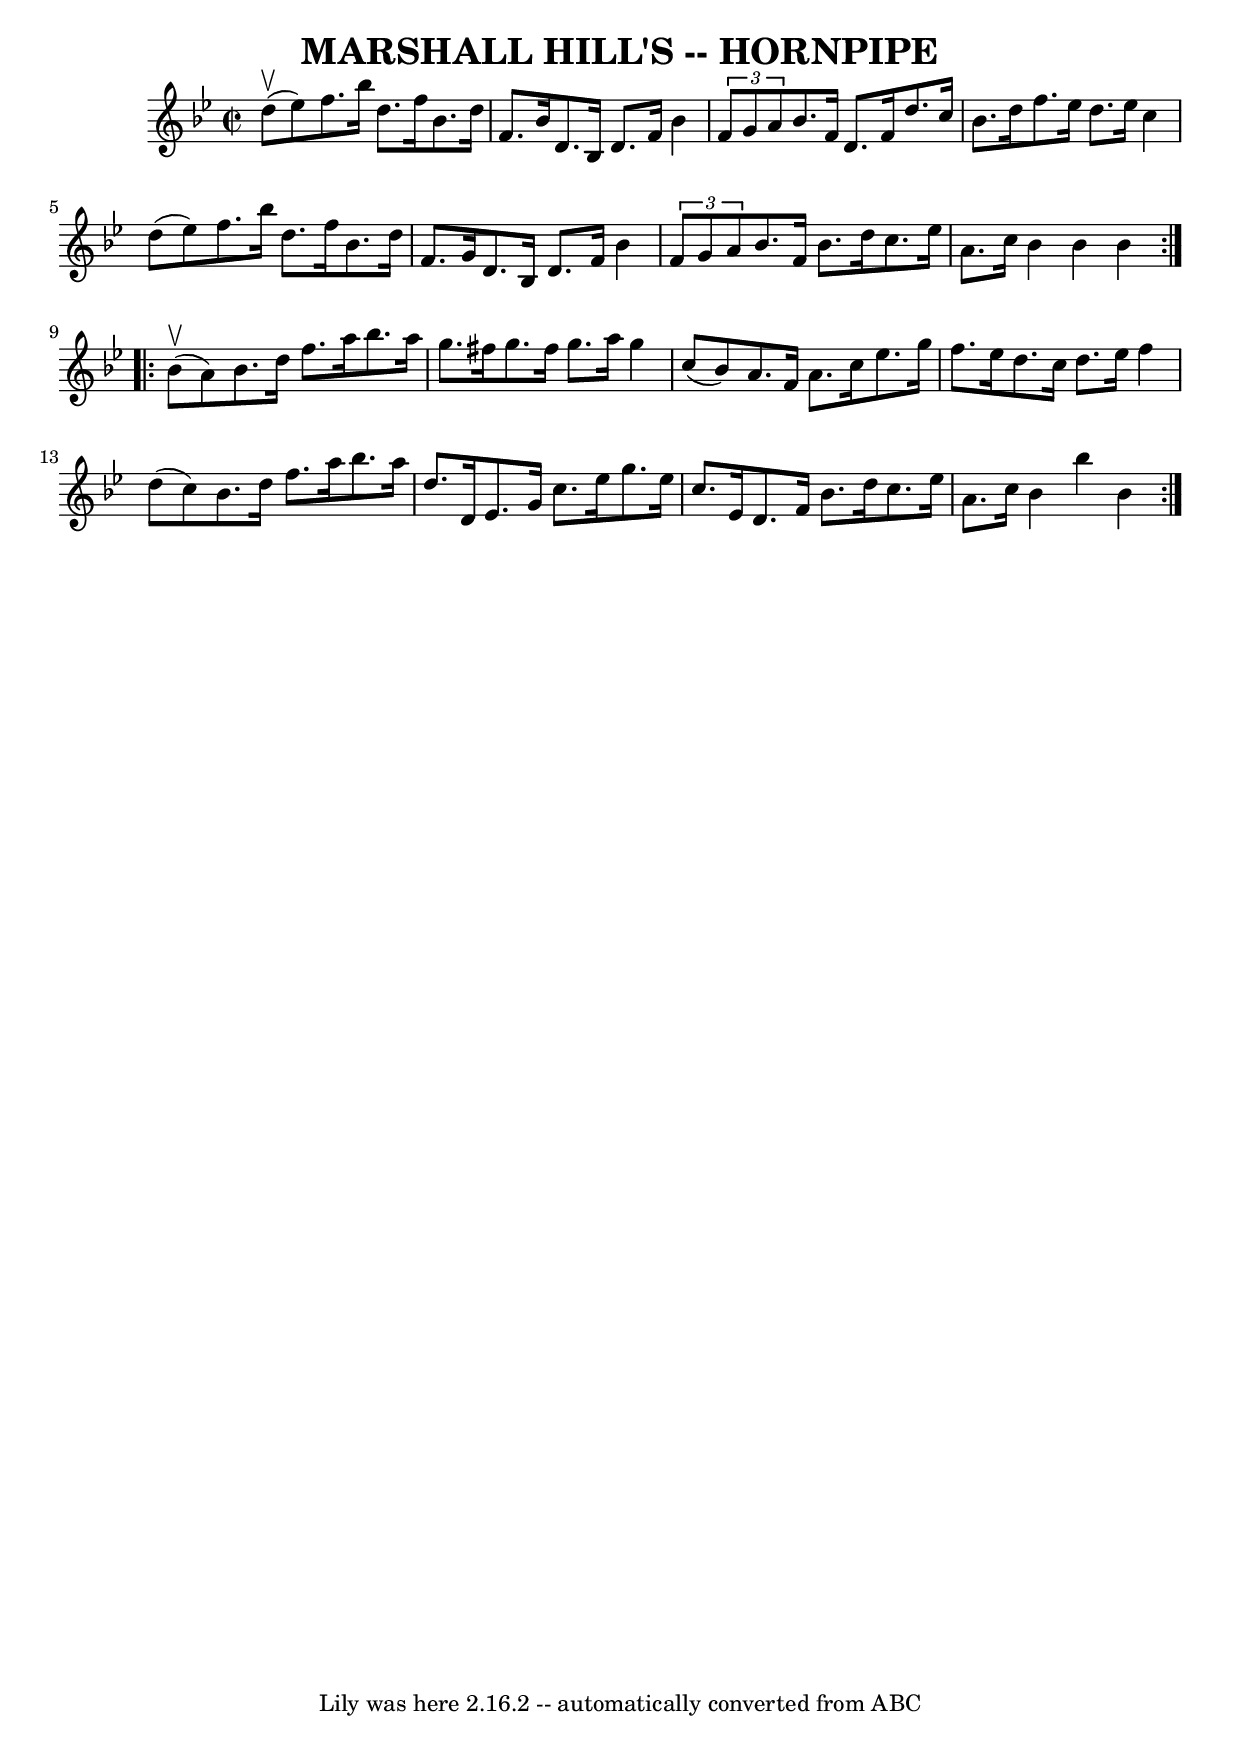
\version "2.16.2"
\include "Mammoth.ily"
\header {
	%% book = "Ryan's Mammoth Collection of Fiddle Tunes"
	crossRefNumber = "1"
	footnotes = ""
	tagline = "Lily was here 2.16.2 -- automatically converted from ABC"
	title = "MARSHALL HILL'S -- HORNPIPE"
}
voicedefault =  {


\repeat volta 2 {
\override Staff.TimeSignature #'style = #'C
 \time 2/2 
\key bes \major d''8 (^\upbow ees''8)       |
   
f''8. bes''16 d''8. f''16 bes'8. d''16 f'8. bes'16    
|
 d'8. bes16 d'8. f'16 bes'4  \times 2/3 { f'8 g'8    
a'8  }   |
 bes'8. f'16 d'8. f'16 d''8. c''16 bes'8.  
 d''16    |
 f''8. ees''16 d''8. ees''16 c''4 d''8 (
ees''8)   |
     |
 f''8. bes''16 d''8. f''16    
bes'8. d''16 f'8. g'16    |
 d'8. bes16 d'8. f'16    
bes'4  \times 2/3 { f'8 g'8 a'8  }   |
 bes'8. f'16    
bes'8. d''16 c''8. ees''16 a'8. c''16    |
 bes'4    
bes'4 bes'4    }     \repeat volta 2 { bes'8 (^\upbow a'8)       
|
 bes'8. d''16 f''8. a''16 bes''8. a''16 g''8.    
fis''16    |
 g''8. fis''16 g''8. a''16 g''4 c''8 (
bes'8)   |
 a'8. f'16 a'8. c''16 ees''8. g''16    
f''8. ees''16    |
 d''8. c''16 d''8. ees''16 f''4    
d''8 (c''8)   |
     |
 bes'8. d''16 f''8. a''16   
 bes''8. a''16 d''8. d'16    |
 ees'8. g'16 c''8.    
ees''16 g''8. ees''16 c''8. ees'16    |
 d'8. f'16    
bes'8. d''16 c''8. ees''16 a'8. c''16    |
 bes'4    
bes''4 bes'4    }   
}

\score{
    <<

	\context Staff="default"
	{
	    \voicedefault 
	}

    >>
	\layout {
	}
	\midi {}
}
